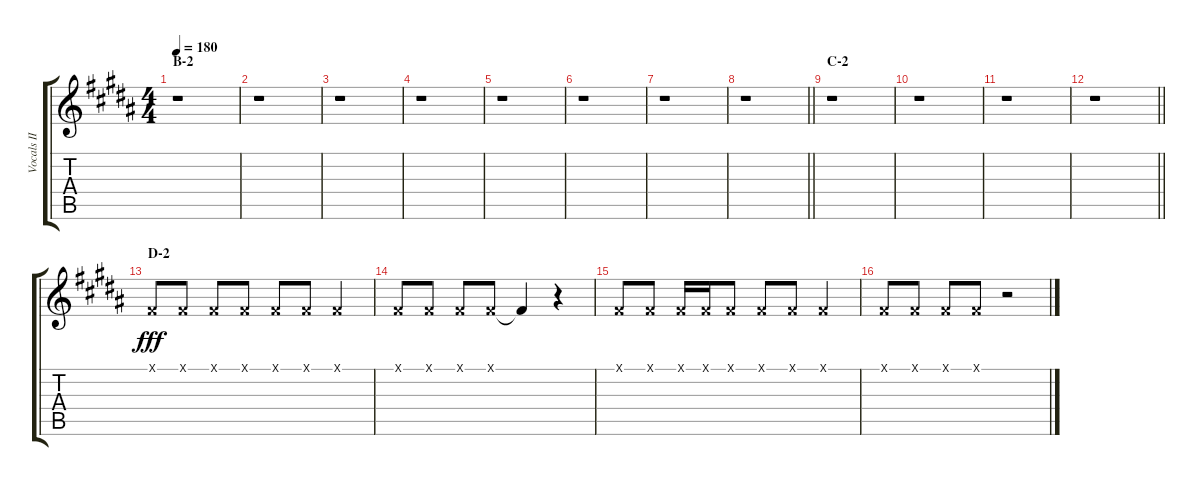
\track ("Vocals II" "Vocals II") {instrument voiceoohs}
\staff {score tabs}
\tuning (E4 B3 G3 D3 A2 E2) {hide}
\ts (4 4)
\section ("" "B-2")
\tempo 180
\clef g2
\ks b
r.1{dy fff} |
r.1 |
r.1 |
r.1 |
r.1 |
r.1 |
r.1 |
\barLineRight lightlight
r.1 |
\section ("" "C-2")
r.1 |
r.1 |
r.1 |
\barLineRight lightlight
r.1 |
\section ("" "D-2")
2.1{x}.8 2.1{x}.8 2.1{x}.8 2.1{x}.8 2.1{x}.8 2.1{x}.8 2.1{x}.4 |
2.1{x}.8 2.1{x}.8 2.1{x}.8 2.1{x}.8 2.1{t}.4 r.4 |
2.1{x}.8 2.1{x}.8 2.1{x}.16 2.1{x}.16 2.1{x}.8 2.1{x}.8 2.1{x}.8 2.1{x}.4 |
2.1{x}.8 2.1{x}.8 2.1{x}.8 2.1{x}.8 r.2
